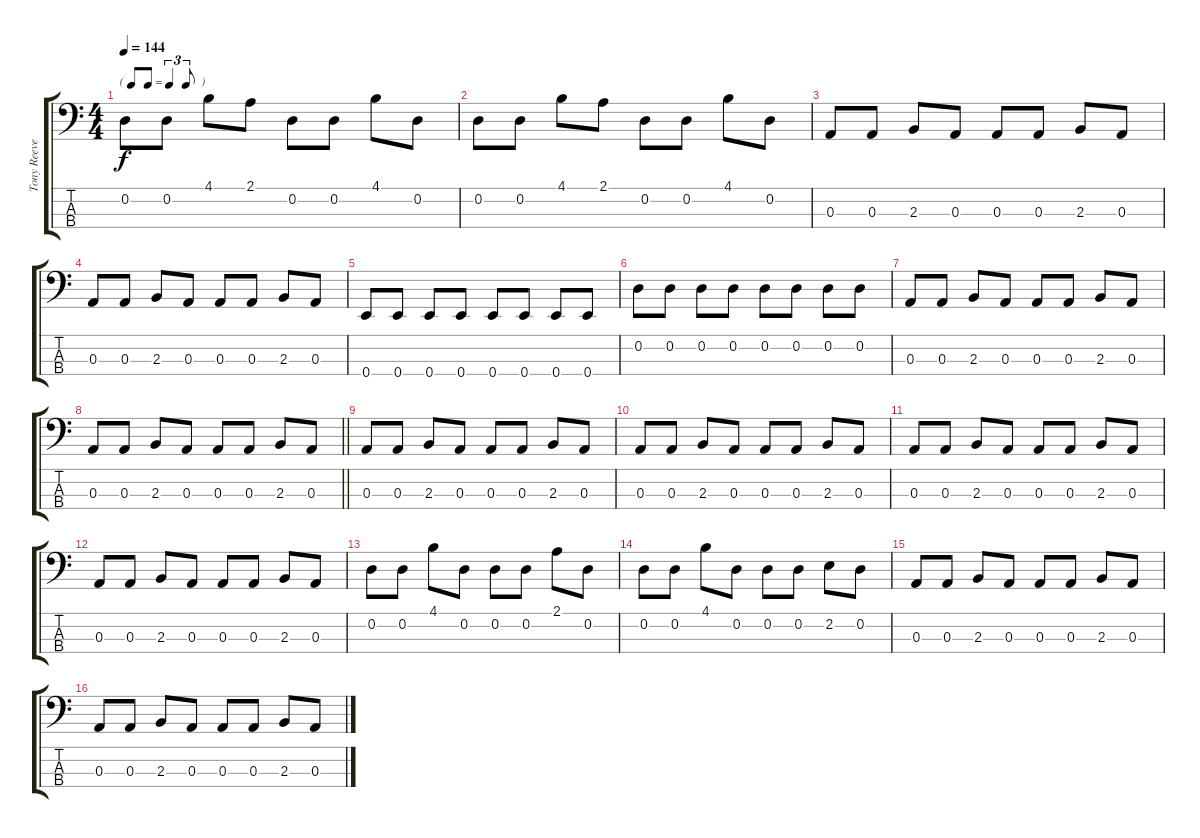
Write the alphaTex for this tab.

\track ("Tony Reeves - Bass" "Tony Reeve") {instrument electricbassfinger}
\staff {score tabs}
\tuning (G2 D2 A1 E1) {hide}
\ts (4 4)
\tf triplet8th
\tempo 144
\clef f4
\ks c
0.2.8{dy f} 0.2.8 4.1.8 2.1.8 0.2.8 0.2.8 4.1.8 0.2.8 |
0.2.8 0.2.8 4.1.8 2.1.8 0.2.8 0.2.8 4.1.8 0.2.8 |
0.3.8 0.3.8 2.3.8 0.3.8 0.3.8 0.3.8 2.3.8 0.3.8 |
0.3.8 0.3.8 2.3.8 0.3.8 0.3.8 0.3.8 2.3.8 0.3.8 |
0.4.8 0.4.8 0.4.8 0.4.8 0.4.8 0.4.8 0.4.8 0.4.8 |
0.2.8 0.2.8 0.2.8 0.2.8 0.2.8 0.2.8 0.2.8 0.2.8 |
0.3.8 0.3.8 2.3.8 0.3.8 0.3.8 0.3.8 2.3.8 0.3.8 |
\barLineRight lightlight
0.3.8 0.3.8 2.3.8 0.3.8 0.3.8 0.3.8 2.3.8 0.3.8 |
0.3.8 0.3.8 2.3.8 0.3.8 0.3.8 0.3.8 2.3.8 0.3.8 |
0.3.8 0.3.8 2.3.8 0.3.8 0.3.8 0.3.8 2.3.8 0.3.8 |
0.3.8 0.3.8 2.3.8 0.3.8 0.3.8 0.3.8 2.3.8 0.3.8 |
0.3.8 0.3.8 2.3.8 0.3.8 0.3.8 0.3.8 2.3.8 0.3.8 |
0.2.8 0.2.8 4.1.8 0.2.8 0.2.8 0.2.8 2.1.8 0.2.8 |
0.2.8 0.2.8 4.1.8 0.2.8 0.2.8 0.2.8 2.2.8 0.2.8 |
0.3.8 0.3.8 2.3.8 0.3.8 0.3.8 0.3.8 2.3.8 0.3.8 |
0.3.8 0.3.8 2.3.8 0.3.8 0.3.8 0.3.8 2.3.8 0.3.8
